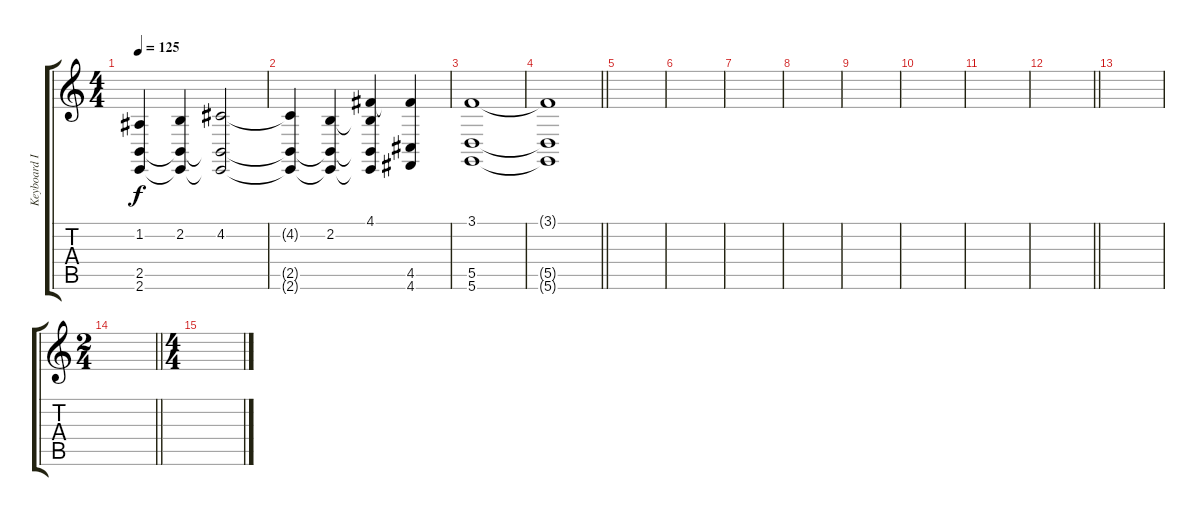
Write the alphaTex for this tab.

\track ("Keyboard II" "Keyboard I") {instrument stringensemble1}
\staff {score tabs}
\tuning (D4 A3 F3 D3 A2 D2) {hide}
\ts (4 4)
\tempo 125
\clef g2
\ks c
(1.2 2.5 2.6).4{dy f} (2.2 2.5{t} 2.6{t}).4 (4.2 2.5{t} 2.6{t}).2 |
(4.2{t} 2.5{t} 2.6{t}).4 (2.2 2.5{t} 2.6{t}).4 (4.1 2.2{t} 2.5{t} 2.6{t}).4 (4.1{t} 4.5 4.6).4 |
(3.1 5.5 5.6).1 |
\barLineRight lightlight
(3.1{t} 5.5{t} 5.6{t}).1 |
|
|
|
|
|
|
|
\barLineRight lightlight
|
|
\ts (2 4)
\barLineRight lightlight
|
\ts (4 4)
